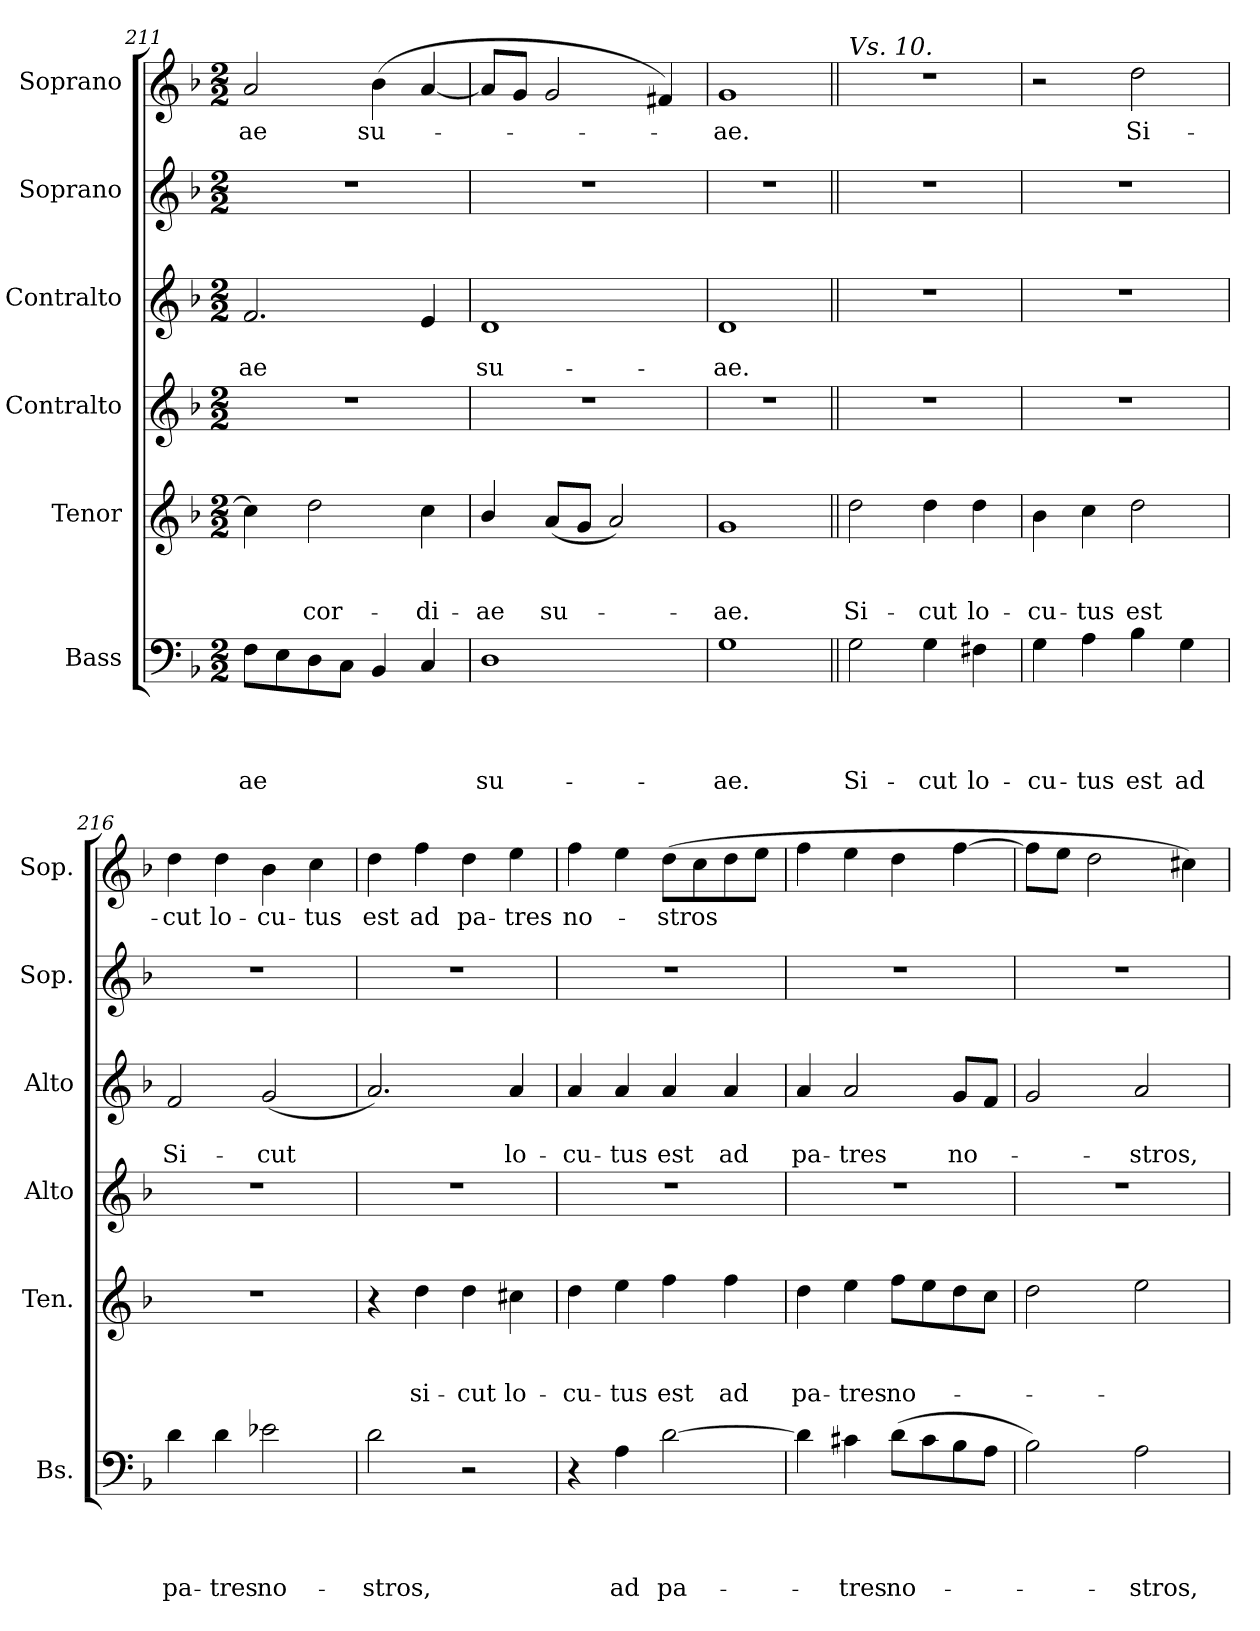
**kern	**text	**text	**text	**text	**kern	**text	**text	**text	**kern	**kern	**text	**text	**kern	**kern	**text
*part6	*part6	*part6	*part6	*part6	*part5	*part5	*part5	*part5	*part4	*part3	*part3	*part3	*part2	*part1	*part1
*staff6	*staff6	*staff6	*staff6	*staff6	*staff5	*staff5	*staff5	*staff5	*staff4	*staff3	*staff3	*staff3	*staff2	*staff1	*staff1
*I"Bass	*	*	*	*	*I"Tenor	*	*	*	*I"Contralto	*I"Contralto	*	*	*I"Soprano	*I"Soprano	*
*I'Bs.	*	*	*	*	*I'Ten.	*	*	*	*I'Alto	*I'Alto	*	*	*I'Sop.	*I'Sop.	*
*clefF4	*	*	*	*	*clefG2	*	*	*	*clefG2	*clefG2	*	*	*clefG2	*clefG2	*
*	*	*	*	*	*ITrd7c12	*	*	*	*	*	*	*	*	*	*
*k[b-]	*	*	*	*	*k[b-]	*	*	*	*k[b-]	*k[b-]	*	*	*k[b-]	*k[b-]	*
*F:	*	*	*	*	*F:	*	*	*	*F:	*F:	*	*	*F:	*F:	*
*M2/2	*	*	*	*	*M2/2	*	*	*	*M2/2	*M2/2	*	*	*M2/2	*M2/2	*
=211	=211	=211	=211	=211	=211	=211	=211	=211	=211	=211	=211	=211	=211	=211	=211
!	!	!	!	!LO:LY:b	!	!	!	!	!	!	!	!LO:LY:b	!	!	!LO:LY:b
8F\L	.	.	.	-ae	4c\]	.	.	.	1r	2.f/	.	-ae	1r	2a/	-ae
8E\	.	.	.	.	.	.	.	.	.	.	.	.	.	.	.
!	!	!	!	!	!	!	!	!LO:LY:b	!	!	!	!	!	!	!
8D\	.	.	.	.	2d\	.	.	-cor-	.	.	.	.	.	.	.
8C\J	.	.	.	.	.	.	.	.	.	.	.	.	.	.	.
!	!	!	!	!	!	!	!	!	!	!	!	!	!	!	!LO:LY:b
4BB-/	.	.	.	.	.	.	.	.	.	.	.	.	.	(<4b-\	su-
!	!	!	!	!	!	!	!	!LO:LY:b	!	!	!	!	!	!	!
4C/	.	.	.	.	4c\	.	.	-di-	.	4e/	.	.	.	[<4a/	.
=212	=212	=212	=212	=212	=212	=212	=212	=212	=212	=212	=212	=212	=212	=212	=212
!	!	!	!	!LO:LY:b	!	!	!	!LO:LY:b	!	!	!	!LO:LY:b	!	!	!
1D	.	.	.	su-	4B-/	.	.	-ae	1r	1d	.	su-	1r	8a/L]	.
.	.	.	.	.	.	.	.	.	.	.	.	.	.	8g/J	.
!	!	!	!	!	!	!	!	!LO:LY:b	!	!	!	!	!	!	!
.	.	.	.	.	(<8A/L	.	.	su-	.	.	.	.	.	2g/	.
.	.	.	.	.	8G/J	.	.	.	.	.	.	.	.	.	.
.	.	.	.	.	2A/)	.	.	.	.	.	.	.	.	.	.
.	.	.	.	.	.	.	.	.	.	.	.	.	.	4f#X/)	.
=213	=213	=213	=213	=213	=213	=213	=213	=213	=213	=213	=213	=213	=213	=213	=213
!	!	!	!	!LO:LY:b	!	!	!	!LO:LY:b	!	!	!	!LO:LY:b	!	!	!LO:LY:b
1G	.	.	.	-ae.	1G	.	.	-ae.	1r	1d	.	-ae.	1r	1g	-ae.
!!LO:LB:g=z
=214||	=214||	=214||	=214||	=214||	=214||	=214||	=214||	=214||	=214||	=214||	=214||	=214||	=214||	=214||	=214||
!	!	!	!	!	!	!	!	!	!	!	!	!	!	!LO:TX:a:i:t=Vs. 10.	!
!	!	!	!	!LO:LY:b	!	!	!	!LO:LY:b	!	!	!	!	!	!	!
2G\	.	.	.	Si-	2d\	.	.	Si-	1r	1r	.	.	1r	1r	.
!	!	!	!	!LO:LY:b	!	!	!	!LO:LY:b	!	!	!	!	!	!	!
4G\	.	.	.	-cut	4d\	.	.	-cut	.	.	.	.	.	.	.
!	!	!	!	!LO:LY:b	!	!	!	!LO:LY:b	!	!	!	!	!	!	!
4F#X\	.	.	.	lo-	4d\	.	.	lo-	.	.	.	.	.	.	.
=215	=215	=215	=215	=215	=215	=215	=215	=215	=215	=215	=215	=215	=215	=215	=215
!	!	!	!	!LO:LY:b	!	!	!	!LO:LY:b	!	!	!	!	!	!	!
4G\	.	.	.	-cu-	4B-\	.	.	-cu-	1r	1r	.	.	1r	2r	.
!	!	!	!	!LO:LY:b	!	!	!	!LO:LY:b	!	!	!	!	!	!	!
4A\	.	.	.	-tus	4c\	.	.	-tus	.	.	.	.	.	.	.
!	!	!	!	!LO:LY:b	!	!	!	!LO:LY:b	!	!	!	!	!	!	!LO:LY:b
4B-\	.	.	.	est	2d\	.	.	est	.	.	.	.	.	2dd\	Si-
!	!	!	!	!LO:LY:b	!	!	!	!	!	!	!	!	!	!	!
4G\	.	.	.	ad	.	.	.	.	.	.	.	.	.	.	.
=216	=216	=216	=216	=216	=216	=216	=216	=216	=216	=216	=216	=216	=216	=216	=216
!	!	!	!	!LO:LY:b	!	!	!	!	!	!	!	!LO:LY:b	!	!	!LO:LY:b
4d\	.	.	.	pa-	1r	.	.	.	1r	2f/	.	Si-	1r	4dd\	-cut
!	!	!	!	!LO:LY:b	!	!	!	!	!	!	!	!	!	!	!LO:LY:b
4d\	.	.	.	-tres	.	.	.	.	.	.	.	.	.	4dd\	lo-
!	!	!	!	!LO:LY:b	!	!	!	!	!	!	!	!LO:LY:b	!	!	!LO:LY:b
2e-X\	.	.	.	no-	.	.	.	.	.	(<2g/	.	-cut	.	4b-\	-cu-
!	!	!	!	!	!	!	!	!	!	!	!	!	!	!	!LO:LY:b
.	.	.	.	.	.	.	.	.	.	.	.	.	.	4cc\	-tus
=217	=217	=217	=217	=217	=217	=217	=217	=217	=217	=217	=217	=217	=217	=217	=217
!	!	!	!	!LO:LY:b	!	!	!	!	!	!	!	!	!	!	!LO:LY:b
2d\	.	.	.	-stros,	4r	.	.	.	1r	2.a/)	.	.	1r	4dd\	est
!	!	!	!	!	!	!	!	!LO:LY:b	!	!	!	!	!	!	!LO:LY:b
.	.	.	.	.	4d\	.	.	si-	.	.	.	.	.	4ff\	ad
!	!	!	!	!	!	!	!	!LO:LY:b	!	!	!	!	!	!	!LO:LY:b
2r	.	.	.	.	4d\	.	.	-cut	.	.	.	.	.	4dd\	pa-
!	!	!	!	!	!	!	!	!LO:LY:b	!	!	!	!LO:LY:b	!	!	!LO:LY:b
.	.	.	.	.	4c#X\	.	.	lo-	.	4a/	.	lo-	.	4ee\	-tres
=218	=218	=218	=218	=218	=218	=218	=218	=218	=218	=218	=218	=218	=218	=218	=218
!	!	!	!	!	!	!	!	!LO:LY:b	!	!	!	!LO:LY:b	!	!	!LO:LY:b
4r	.	.	.	.	4d\	.	.	-cu-	1r	4a/	.	-cu-	1r	4ff\	no-
!	!	!	!	!LO:LY:b	!	!	!	!LO:LY:b	!	!	!	!LO:LY:b	!	!	!
4A\	.	.	.	ad	4e\	.	.	-tus	.	4a/	.	-tus	.	4ee\	.
!	!	!	!	!LO:LY:b	!	!	!	!LO:LY:b	!	!	!	!LO:LY:b	!	!	!LO:LY:b
[>2d\	.	.	.	pa-	4f\	.	.	est	.	4a/	.	est	.	(>8dd\L	-stros
.	.	.	.	.	.	.	.	.	.	.	.	.	.	8cc\	.
!	!	!	!	!	!	!	!	!LO:LY:b	!	!	!	!LO:LY:b	!	!	!
.	.	.	.	.	4f\	.	.	ad	.	4a/	.	ad	.	8dd\	.
.	.	.	.	.	.	.	.	.	.	.	.	.	.	8ee\J	.
=219	=219	=219	=219	=219	=219	=219	=219	=219	=219	=219	=219	=219	=219	=219	=219
!	!	!	!	!	!	!	!	!LO:LY:b	!	!	!	!LO:LY:b	!	!	!
4d\]	.	.	.	.	4d\	.	.	pa-	1r	4a/	.	pa-	1r	4ff\	.
!	!	!	!	!LO:LY:b	!	!	!	!LO:LY:b	!	!	!	!LO:LY:b	!	!	!
4c#X\	.	.	.	-tres	4e\	.	.	-tres	.	2a/	.	-tres	.	4ee\	.
!	!	!	!	!LO:LY:b	!	!	!	!LO:LY:b	!	!	!	!	!	!	!
(>8d\L	.	.	.	no-	8f\L	.	.	no-	.	.	.	.	.	4dd\	.
8c#\	.	.	.	.	8e\	.	.	.	.	.	.	.	.	.	.
!	!	!	!	!	!	!	!	!	!	!	!	!LO:LY:b	!	!	!
8B-\	.	.	.	.	8d\	.	.	.	.	8g/L	.	no-	.	[>4ff\	.
8A\J	.	.	.	.	8c\J	.	.	.	.	8f/J	.	.	.	.	.
!!LO:PB:g=z
=220	=220	=220	=220	=220	=220	=220	=220	=220	=220	=220	=220	=220	=220	=220	=220
2B-\)	.	.	.	.	2d\	.	.	.	1r	2g/	.	.	1r	8ff\L]	.
.	.	.	.	.	.	.	.	.	.	.	.	.	.	8ee\J	.
.	.	.	.	.	.	.	.	.	.	.	.	.	.	2dd\	.
!	!	!	!	!LO:LY:b	!	!	!	!	!	!	!	!LO:LY:b	!	!	!
2A\	.	.	.	-stros,	2e\	.	.	.	.	2a/	.	-stros,	.	.	.
.	.	.	.	.	.	.	.	.	.	.	.	.	.	4cc#X\)	.
=	=	=	=	=	=	=	=	=	=	=	=	=	=	=	=
*-	*-	*-	*-	*-	*-	*-	*-	*-	*-	*-	*-	*-	*-	*-	*-
